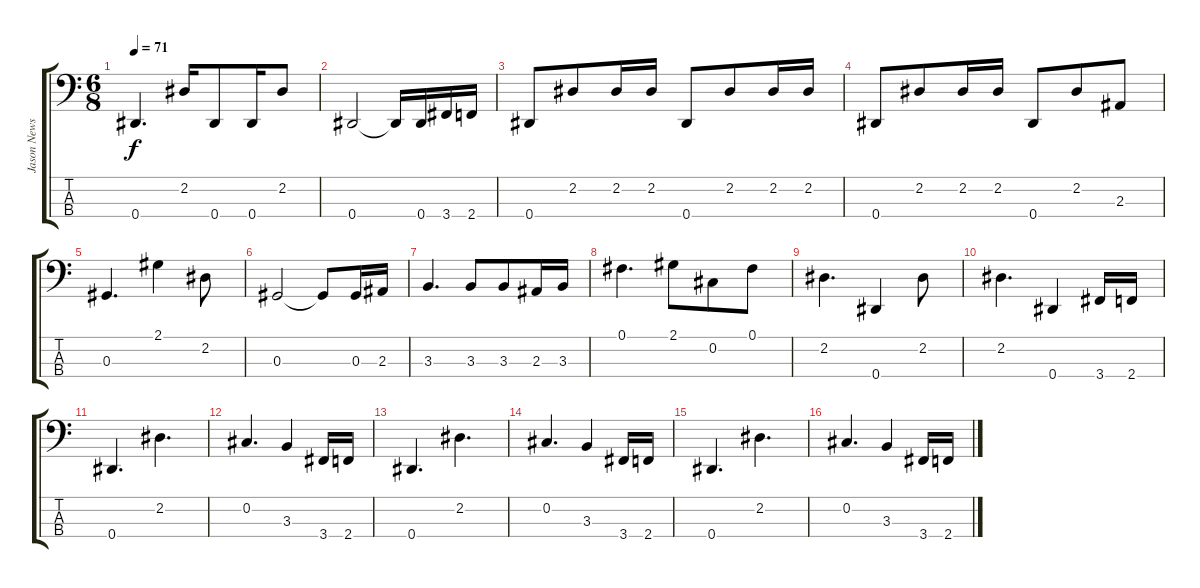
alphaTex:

\track ("Jason Newsted" "Jason News") {instrument electricbasspick}
\staff {score tabs}
\tuning (Gb2 Db2 Ab1 Eb1) {hide}
\ts (6 8)
\tempo 71
\clef f4
\ks c
0.4.4{d dy f} 2.2.16 0.4.8 0.4.16 2.2.8 |
0.4.2 0.4{t}.16 0.4.16 3.4.16 2.4.16 |
0.4.8 2.2.8 2.2.16 2.2.16 0.4.8 2.2.8 2.2.16 2.2.16 |
0.4.8 2.2.8 2.2.16 2.2.16 0.4.8 2.2.8 2.3.8 |
0.3.4{d} 2.1.4 2.2.8 |
0.3.2 0.3{t}.8 0.3.16 2.3.16 |
3.3.4{d} 3.3.8 3.3.8 2.3.16 3.3.16 |
0.1.4{d} 2.1.8 0.2.8 0.1.8 |
2.2.4{d} 0.4.4 2.2.8 |
2.2.4{d} 0.4.4 3.4.16 2.4.16 |
0.4.4{d} 2.2.4{d} |
0.2.4{d} 3.3.4 3.4.16 2.4.16 |
0.4.4{d} 2.2.4{d} |
0.2.4{d} 3.3.4 3.4.16 2.4.16 |
0.4.4{d} 2.2.4{d} |
0.2.4{d} 3.3.4 3.4.16 2.4.16
